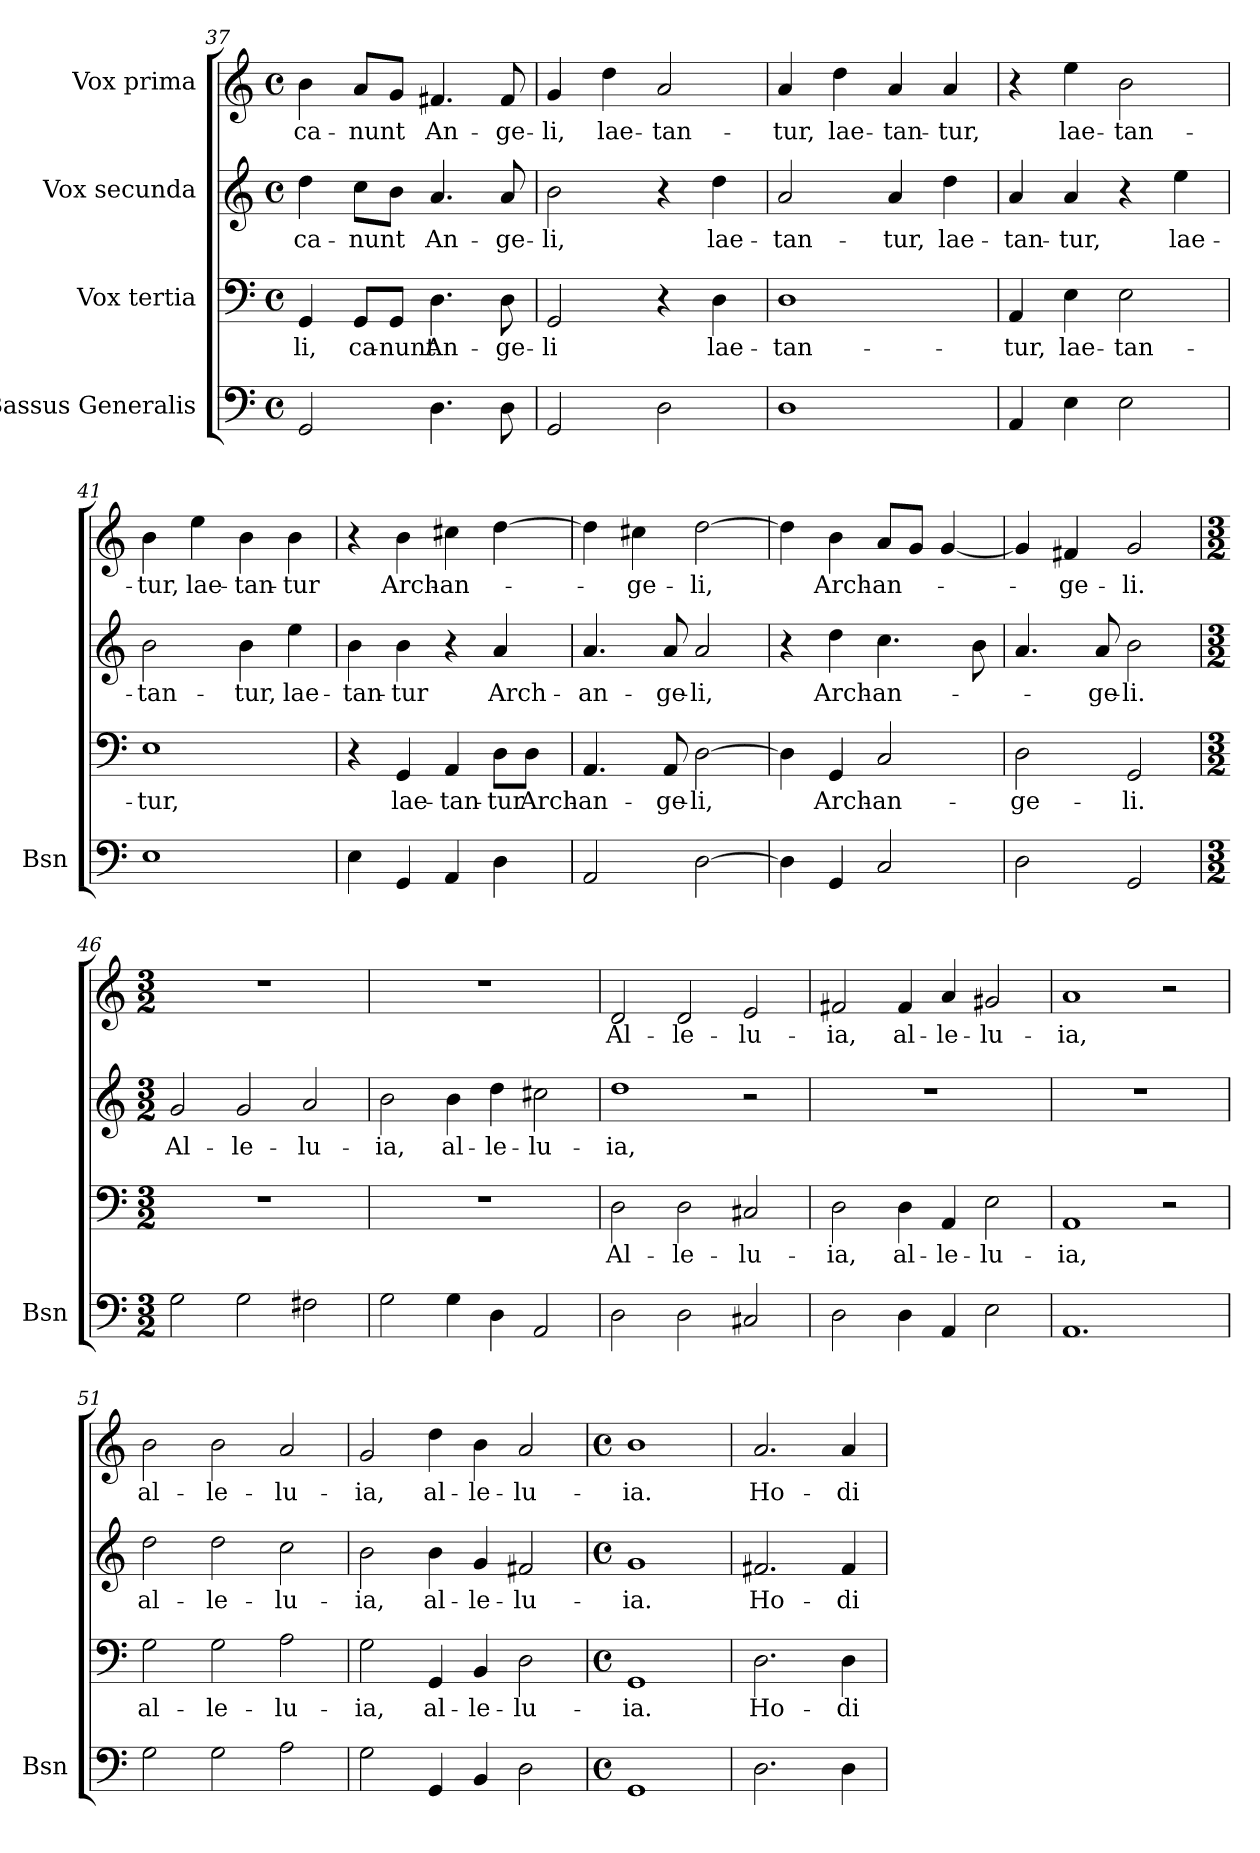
**kern	**kern	**text	**kern	**text	**kern	**text
*part4	*part3	*part3	*part2	*part2	*part1	*part1
*staff4	*staff3	*staff3	*staff2	*staff2	*staff1	*staff1
*I"Bassus Generalis	*I"Vox tertia	*	*I"Vox secunda	*	*I"Vox prima	*
*I'Bsn	*	*	*	*	*	*
*clefF4	*clefF4	*	*clefG2	*	*clefG2	*
*k[]	*k[]	*	*k[]	*	*k[]	*
*M4/4	*M4/4	*	*M4/4	*	*M4/4	*
*met(c)	*met(c)	*	*met(c)	*	*met(c)	*
=37	=37	=37	=37	=37	=37	=37
2GG/	4GG/	-li,	4dd\	ca-	4b\	ca-
.	8GG/L	ca-	8cc\L	-nunt	8a/L	-nunt
.	8GG/J	-nunt	8b\J	.	8g/J	.
4.D\	4.D\	An-	4.a/	An-	4.f#X/	An-
8D\	8D\	-ge-	8a/	-ge-	8f#/	-ge-
=38	=38	=38	=38	=38	=38	=38
2GG/	2GG/	-li	2b\	-li,	4g/	-li,
.	.	.	.	.	4dd\	lae-
2D\	4r	.	4r	.	2a/	-tan-
.	4D\	lae-	4dd\	lae-	.	.
=39	=39	=39	=39	=39	=39	=39
1D	1D	-tan-	2a/	-tan-	4a/	-tur,
.	.	.	.	.	4dd\	lae-
.	.	.	4a/	-tur,	4a/	-tan-
.	.	.	4dd\	lae-	4a/	-tur,
!!LO:LB:g=z
=40	=40	=40	=40	=40	=40	=40
4AA/	4AA/	-tur,	4a/	-tan-	4r	.
4E\	4E\	lae-	4a/	-tur,	4ee\	lae-
2E\	2E\	-tan-	4r	.	2b\	-tan-
.	.	.	4ee\	lae-	.	.
=41	=41	=41	=41	=41	=41	=41
1E	1E	-tur,	2b\	-tan-	4b\	-tur,
.	.	.	.	.	4ee\	lae-
.	.	.	4b\	-tur,	4b\	-tan-
.	.	.	4ee\	lae-	4b\	-tur
=42	=42	=42	=42	=42	=42	=42
4E\	4r	.	4b\	-tan-	4r	.
4GG/	4GG/	lae-	4b\	-tur	4b\	Arch-
4AA/	4AA/	-tan-	4r	.	4cc#X\	-an-
4D\	8D\L	-tur	4a/	Arch-	[4dd\	.
.	8D\J	Arch-	.	.	.	.
=43	=43	=43	=43	=43	=43	=43
2AA/	4.AA/	-an-	4.a/	-an-	4dd\]	.
.	.	.	.	.	4cc#X\	-ge-
.	8AA/	-ge-	8a/	-ge-	.	.
[2D\	[2D\	-li,	2a/	-li,	[2dd\	-li,
=44	=44	=44	=44	=44	=44	=44
4D\]	4D\]	.	4r	.	4dd\]	.
4GG/	4GG/	Arch-	4dd\	Arch-	4b\	Arch-
2C/	2C/	-an-	4.cc\	-an-	8a/L	-an-
.	.	.	.	.	8g/J	.
.	.	.	.	.	[4g/	.
.	.	.	8b\	.	.	.
=45	=45	=45	=45	=45	=45	=45
2D\	2D\	-ge-	4.a/	.	4g/]	.
.	.	.	.	.	4f#X/	-ge-
.	.	.	8a/	-ge-	.	.
2GG/	2GG/	-li.	2b\	-li.	2g/	-li.
!!LO:LB:g=z
=46	=46	=46	=46	=46	=46	=46
*M3/2	*M3/2	*	*M3/2	*	*M3/2	*
*	*	*	*	*	*MM150	*
2G\	1.r	.	2g/	-Al-	1.r	.
2G\	.	.	2g/	-le-	.	.
2F#X\	.	.	2a/	-lu-	.	.
=47	=47	=47	=47	=47	=47	=47
2G\	1.r	.	2b\	-ia,	1.r	.
4G\	.	.	4b\	al-	.	.
4D\	.	.	4dd\	-le-	.	.
2AA/	.	.	2cc#X\	-lu-	.	.
=48	=48	=48	=48	=48	=48	=48
2D\	2D\	Al-	1dd	-ia,	2d/	Al-
2D\	2D\	-le-	.	.	2d/	-le-
2C#X/	2C#X/	-lu-	2r	.	2e/	-lu-
=49	=49	=49	=49	=49	=49	=49
2D\	2D\	-ia,	1.r	.	2f#X/	-ia,
4D\	4D\	al-	.	.	4f#/	al-
4AA/	4AA/	-le-	.	.	4a/	-le-
2E\	2E\	-lu-	.	.	2g#X/	-lu-
=50	=50	=50	=50	=50	=50	=50
1.AA	1AA	-ia,	1.r	.	1a	-ia,
.	2r	.	.	.	2r	.
=51	=51	=51	=51	=51	=51	=51
2G\	2G\	al-	2dd\	al-	2b\	al-
2G\	2G\	-le-	2dd\	-le-	2b\	-le-
2A\	2A\	-lu-	2cc\	-lu-	2a/	-lu-
=52	=52	=52	=52	=52	=52	=52
2G\	2G\	-ia,	2b\	-ia,	2g/	-ia,
4GG/	4GG/	al-	4b\	al-	4dd\	al-
4BB/	4BB/	-le-	4g/	-le-	4b\	-le-
2D\	2D\	-lu-	2f#X/	-lu-	2a/	-lu-
=53	=53	=53	=53	=53	=53	=53
*M4/4	*M4/4	*	*M4/4	*	*M4/4	*
*met(c)	*met(c)	*	*met(c)	*	*met(c)	*
*	*	*	*	*	*MM100	*
1GG	1GG	-ia.	1g	-ia.	1b	-ia.
!!LO:PB:g=z
=54	=54	=54	=54	=54	=54	=54
2.D\	2.D\	Ho-	2.f#X/	Ho-	2.a/	Ho-
4D\	4D\	-di-	4f#/	-di-	4a/	-di-
=	=	=	=	=	=	=
*-	*-	*-	*-	*-	*-	*-
